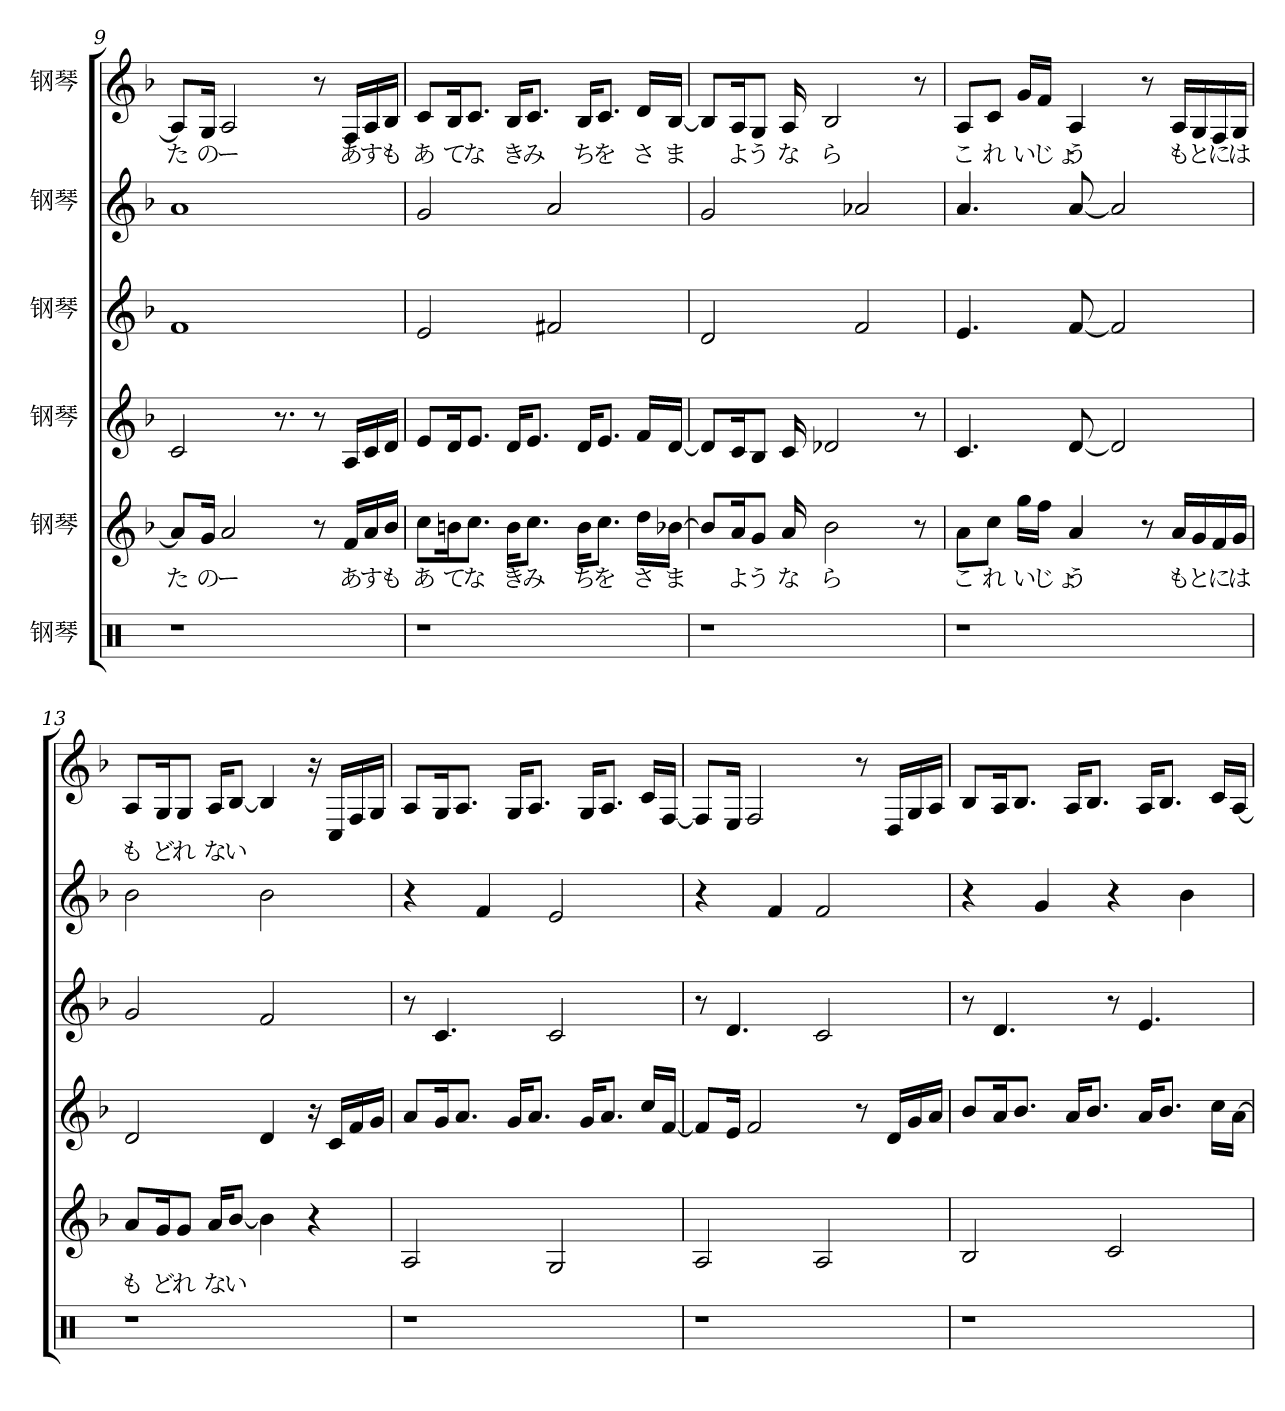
**kern	**kern	**text	**kern	**kern	**kern	**kern	**text
*part6	*part5	*part5	*part4	*part3	*part2	*part1	*part1
*staff6	*staff5	*staff5	*staff4	*staff3	*staff2	*staff1	*staff1
*I"钢琴	*I"钢琴	*	*I"钢琴	*I"钢琴	*I"钢琴	*I"钢琴	*
*clefX	*clefG2	*	*clefG2	*clefG2	*clefG2	*clefG2	*
*k[]	*k[b-]	*	*k[b-]	*k[b-]	*k[b-]	*k[b-]	*
=9	=9	=9	=9	=9	=9	=9	=9
1r	8aL]	た	2c	1f	1a	8AL]	た
.	16gJk	の	.	.	.	16GJk	の
.	2a	ー	.	.	.	2A	ー
.	.	.	8.r	.	.	.	.
.	8r	.	8r	.	.	8r	.
.	16fLL	あ	16ALL	.	.	16FLL	あ
.	16a	す	16c	.	.	16A	す
.	16b-JJ	も	16dJJ	.	.	16B-JJ	も
=10	=10	=10	=10	=10	=10	=10	=10
1r	8ccL	あ	8eL	2e	2g	8cL	あ
.	16bnK	て	16dK	.	.	16B-K	て
.	8.ccJ	な	8.eJ	.	.	8.cJ	な
.	16bKL	き	16dKL	.	.	16B-KL	き
.	8.ccJ	み	8.eJ	.	.	8.cJ	み
.	.	.	.	2f#X	2a	.	.
.	16bKL	ち	16dKL	.	.	16B-KL	ち
.	8.ccJ	を	8.eJ	.	.	8.cJ	を
.	16ddLL	さ	16fLL	.	.	16dLL	さ
.	[16b-XJJ	ま	[16dJJ	.	.	[16B-JJ	ま
=11	=11	=11	=11	=11	=11	=11	=11
1r	8b-L]	.	8dL]	2d	2g	8B-L]	.
.	16aK	よ	16cK	.	.	16AK	よ
.	8gJ	う	8B-J	.	.	8GJ	う
.	16a	な	16c	.	.	16A	な
.	2b-	ら	2d-X	.	.	2B-	ら
.	.	.	.	2f	2a-X	.	.
.	8r	.	8r	.	.	8r	.
=12	=12	=12	=12	=12	=12	=12	=12
1r	8aL	こ	4.c	4.e	4.a	8AL	こ
.	8ccJ	れ	.	.	.	8cJ	れ
.	16ggLL	い	.	.	.	16gLL	い
.	16ffJJ	じょ	.	.	.	16fJJ	じょ
.	4a	う	[8d	[8f	[8a	4A	う
.	.	.	2d]	2f]	2a]	.	.
.	8r	.	.	.	.	8r	.
.	16aLL	も	.	.	.	16ALL	も
.	16g	と	.	.	.	16G	と
.	16f	に	.	.	.	16F	に
.	16gJJ	は	.	.	.	16GJJ	は
=13	=13	=13	=13	=13	=13	=13	=13
1r	8aL	も	2d	2g	2b-	8AL	も
.	16gK	ど	.	.	.	16GK	ど
.	8gJ	れ	.	.	.	8GJ	れ
.	16aKL	な	.	.	.	16AKL	な
.	[8b-J	い	.	.	.	[8B-J	い
.	4b-]	.	4d	2f	2b-	4B-]	.
.	4r	.	16r	.	.	16r	.
.	.	.	16cLL	.	.	16CLL	.
.	.	.	16f	.	.	16F	.
.	.	.	16gJJ	.	.	16GJJ	.
=14	=14	=14	=14	=14	=14	=14	=14
1r	2A	.	8aL	8r	4r	8AL	.
.	.	.	16gK	4.c	.	16GK	.
.	.	.	8.aJ	.	.	8.AJ	.
.	.	.	.	.	4f	.	.
.	.	.	16gKL	.	.	16GKL	.
.	.	.	8.aJ	.	.	8.AJ	.
.	2G	.	.	2c	2e	.	.
.	.	.	16gKL	.	.	16GKL	.
.	.	.	8.aJ	.	.	8.AJ	.
.	.	.	16ccLL	.	.	16cLL	.
.	.	.	[16fJJ	.	.	[16FJJ	.
=15	=15	=15	=15	=15	=15	=15	=15
1r	2A	.	8fL]	8r	4r	8FL]	.
.	.	.	16eJk	4.d	.	16EJk	.
.	.	.	2f	.	.	2F	.
.	.	.	.	.	4f	.	.
.	2A	.	.	2c	2f	.	.
.	.	.	8r	.	.	8r	.
.	.	.	16dLL	.	.	16DLL	.
.	.	.	16g	.	.	16G	.
.	.	.	16aJJ	.	.	16AJJ	.
=16	=16	=16	=16	=16	=16	=16	=16
1r	2B-	.	8b-L	8r	4r	8B-L	.
.	.	.	16aK	4.d	.	16AK	.
.	.	.	8.b-J	.	.	8.B-J	.
.	.	.	.	.	4g	.	.
.	.	.	16aKL	.	.	16AKL	.
.	.	.	8.b-J	.	.	8.B-J	.
.	2c	.	.	8r	4r	.	.
.	.	.	16aKL	4.e	.	16AKL	.
.	.	.	8.b-J	.	.	8.B-J	.
.	.	.	.	.	4b-	.	.
.	.	.	16ccLL	.	.	16cLL	.
.	.	.	[16aJJ	.	.	[16AJJ	.
=	=	=	=	=	=	=	=
*-	*-	*-	*-	*-	*-	*-	*-
